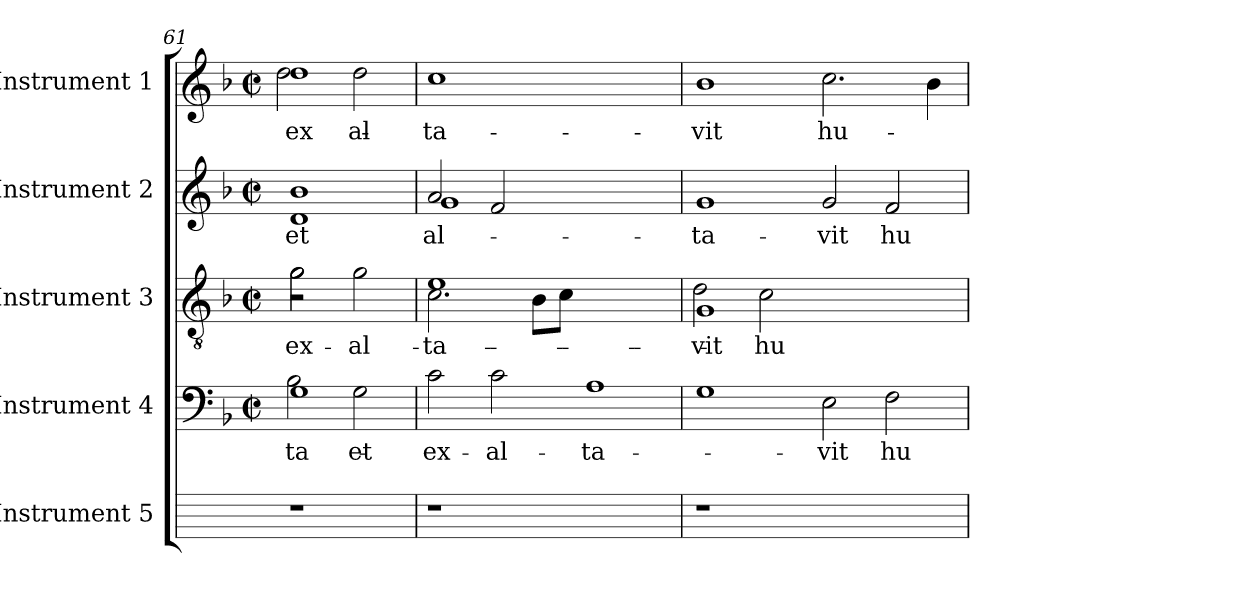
**kern	**kern	**text	**kern	**text	**kern	**text	**kern	**text
*part5	*part4	*part4	*part3	*part3	*part2	*part2	*part1	*part1
*staff5	*staff4	*staff4	*staff3	*staff3	*staff2	*staff2	*staff1	*staff1
*I"Instrument 5	*I"Instrument 4	*	*I"Instrument 3	*	*I"Instrument 2	*	*I"Instrument 1	*
!!LO:PB:g=z
*	*clefF4	*	*clefGv2	*	*clefG2	*	*clefG2	*
*ITrd-3c-5	*	*	*	*	*	*	*ITrd-3c-5	*
*	*k[b-]	*	*k[b-]	*	*k[b-]	*	*k[b-e-]	*
*	*F:	*	*F:	*	*F:	*	*B-:	*
*	*M2/2	*	*M2/2	*	*M2/2	*	*M2/2	*
*	*met(c|)	*	*met(c|)	*	*met(c|)	*	*met(c|)	*
=61	=61	=61	=61	=61	=61	=61	=61	=61
!	!	!LO:LY:b:cj	!	!	!	!	!	!
*	*^	*	*	*	*	*	*	*
!	!	!	!LO:LY:b:cj	!	!LO:LY:b:cj	!	!	!	!
*	*	*	*	*^	*	*	*	*	*
*	*	*	*	*	*^	*	*	*	*	*
!	!	!	!	!	!	!	!LO:LY:b:cj	!	!LO:LY:b:cj	!	!LO:LY:b:cj
*	*	*	*	*	*	*	*	*	*	*^	*
!	!	!	!	!	!	!	!	!	!	!	!	!LO:LY:b:cj
1r	1G	2B-\	-ta-	2r	2g\	2g\	ex-	1d 1b-	et	1gg	2gg\	ex-
!	!	!	!LO:LY:b:cj	!	!	!	!LO:LY:b:cj	!	!	!	!	!LO:LY:b:cj
.	.	2G\	et	2ryy	2g\	2ryy	-al-	.	.	.	2gg\	-al-
=62	=62	=62	=62	=62	=62	=62	=62	=62	=62	=62	=62	=62
!	!	!	!LO:LY:b:cj	!	!	!	!LO:LY:b:cj	!	!LO:LY:b:cj	!	!	!
*	*	*	*	*	*	*	*	*^	*	*	*	*
!	!	!	!	!	!	!	!	!	!	!LO:LY:b:cj	!LO:N:vis=0	!	!LO:LY:b:rj
*	*v	*v	*	*	*	*	*	*	*	*	*v	*v	*
*	*	*	*	*v	*v	*	*	*	*	*	*
1r	2c\	ex-	1e	2.c\	-ta-	2a/	1g	-al-	1ff	-ta-
!	!	!LO:LY:b:cj	!	!	!	!	!	!	!	!
.	2c\	-al-	.	.	.	2f/	.	.	.	.
.	.	.	.	8B-\L	.	.	.	.	.	.
.	.	.	.	8c\J	.	.	.	.	.	.
!	!	!LO:LY:b:cj	!	!	!	!	!	!	!	!
1ryy	1A	-ta-	1ryy	1ryy	.	1ryy	1ryy	.	1ryy	.
=63	=63	=63	=63	=63	=63	=63	=63	=63	=63	=63
!	!	!	!	!	!LO:LY:b:cj	!	!	!LO:LY:b:cj	!	!LO:LY:b:cj
*	*	*	*	*	*	*v	*v	*	*	*
1r	1G	.	1G	2d\	-vit	1g	-ta-	1ee-	-vit
!	!	!	!	!	!LO:LY:b:cj	!	!	!	!
.	.	.	.	[>2c\	hu-	.	.	.	.
!	!	!LO:LY:b:cj	!	!	!	!	!LO:LY:b:cj	!	!LO:LY:b:cj
1ryy	2E\	-vit	1ryy	1ryy	.	2g/	-vit	2.ff\	hu-
!	!	!LO:LY:b:cj	!	!	!	!	!LO:LY:b:cj	!	!
.	[>2F\	hu-	.	.	.	[<2f/	hu-	.	.
.	.	.	.	.	.	.	.	4ee-\	.
*	*	*	*v	*v	*	*	*	*	*
=	=	=	=	=	=	=	=	=
*-	*-	*-	*-	*-	*-	*-	*-	*-
